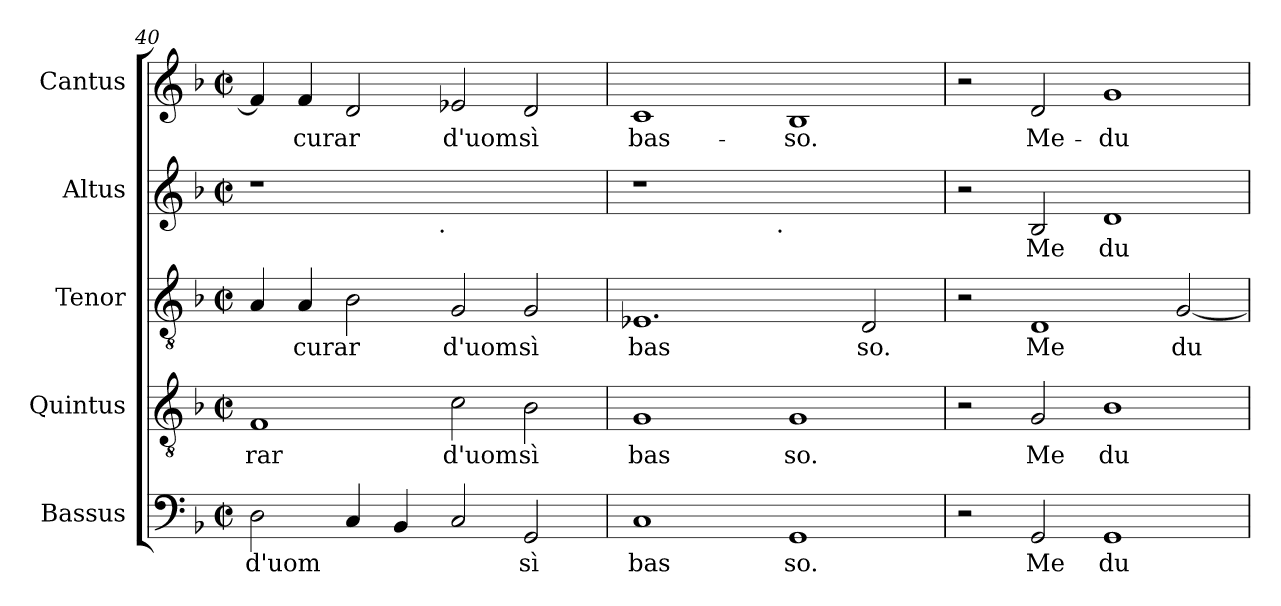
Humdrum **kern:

**kern	**text	**kern	**text	**kern	**text	**kern	**text	**kern	**text
*part5	*part5	*part4	*part4	*part3	*part3	*part2	*part2	*part1	*part1
*staff5	*staff5	*staff4	*staff4	*staff3	*staff3	*staff2	*staff2	*staff1	*staff1
*I"Bassus	*	*I"Quintus	*	*I"Tenor	*	*I"Altus	*	*I"Cantus	*
!!LO:PB:g=z
*clefF4	*	*clefGv2	*	*clefGv2	*	*clefG2	*	*clefG2	*
*k[b-]	*	*k[b-]	*	*k[b-]	*	*k[b-]	*	*k[b-]	*
*F:	*	*F:	*	*F:	*	*F:	*	*F:	*
*M2/2	*	*M2/2	*	*M2/2	*	*M2/2	*	*M2/2	*
*met(c|)	*	*met(c|)	*	*met(c|)	*	*met(c|)	*	*met(c|)	*
=40	=40	=40	=40	=40	=40	=40	=40	=40	=40
!	!LO:LY:b	!	!LO:LY:b:cj	!	!LO:LY:b:cj	!	!	!	!LO:LY:b:cj
*	*	*	*	*	*	*^	*	*	*
2D\	d'uom	1F	rar	4A/	.	1r	2ryy	.	4f/]	.
!	!	!	!	!	!LO:LY:b:cj	!	!	!	!	!LO:LY:b:cj
.	.	.	.	4A/	curar	.	.	.	4f/	curar
!	!LO:LY:b	!	!	!	!LO:LY:b:cj	!	!	!	!	!LO:LY:b:cj
4C/	.	.	.	2B-\	.	.	4...ryy	.	2d/	.
!	!LO:LY:b	!	!	!	!	!	!	!	!	!
4BB-/	.	.	.	.	.	.	.	.	.	.
!	!	!	!	!	!	!	!LO:TX:b:t=.	!	!	!
.	.	.	.	.	.	.	1ryy	.	.	.
!	!LO:LY:b	!	!LO:LY:b:cj	!	!LO:LY:b:cj	!	!	!	!	!LO:LY:b:cj
2C/	.	2c\	d'uom	2G/	d'uom	1ryy	.	.	2e-X/	d'uom
!	!LO:LY:b	!	!LO:LY:b:cj	!	!LO:LY:b:cj	!	!	!	!	!LO:LY:b:cj
2GG/	sì	2B-\	sì	2G/	sì	.	.	.	2d/	sì
.	.	.	.	.	.	.	32ryy	.	.	.
=41	=41	=41	=41	=41	=41	=41	=41	=41	=41	=41
!	!LO:LY:b	!	!LO:LY:b:cj	!	!LO:LY:b:cj	!	!	!	!	!LO:LY:b:cj
1C	bas	1G	bas	1.E-X	bas	1r	2ryy	.	1c	bas-
.	.	.	.	.	.	.	4...ryy	.	.	.
!	!	!	!	!	!	!	!LO:TX:b:t=.	!	!	!
.	.	.	.	.	.	.	1ryy	.	.	.
!	!LO:LY:b	!	!LO:LY:b:cj	!	!	!	!	!	!	!LO:LY:b:cj
1GG	so.	1G	so.	.	.	1ryy	.	.	1B-	-so.
!	!	!	!	!	!LO:LY:b:cj	!	!	!	!	!
.	.	.	.	2D/	so.	.	.	.	.	.
.	.	.	.	.	.	.	32ryy	.	.	.
*	*	*	*	*	*	*v	*v	*	*	*
=42	=42	=42	=42	=42	=42	=42	=42	=42	=42
2r	.	2r	.	2r	.	2r	.	2r	.
!	!LO:LY:b	!	!LO:LY:b:cj	!	!LO:LY:b:cj	!	!LO:LY:b	!	!LO:LY:b:cj
2GG/	Me	2G/	Me	1D	Me	2B-/	Me	2d/	Me-
!	!LO:LY:b	!	!LO:LY:b:cj	!	!	!	!LO:LY:b	!	!LO:LY:b:cj
1GG	du	1B-	du	.	.	1d	du	1g	-du-
!	!	!	!	!	!LO:LY:b:cj	!	!	!	!
.	.	.	.	[<2G/	du	.	.	.	.
=	=	=	=	=	=	=	=	=	=
*-	*-	*-	*-	*-	*-	*-	*-	*-	*-
